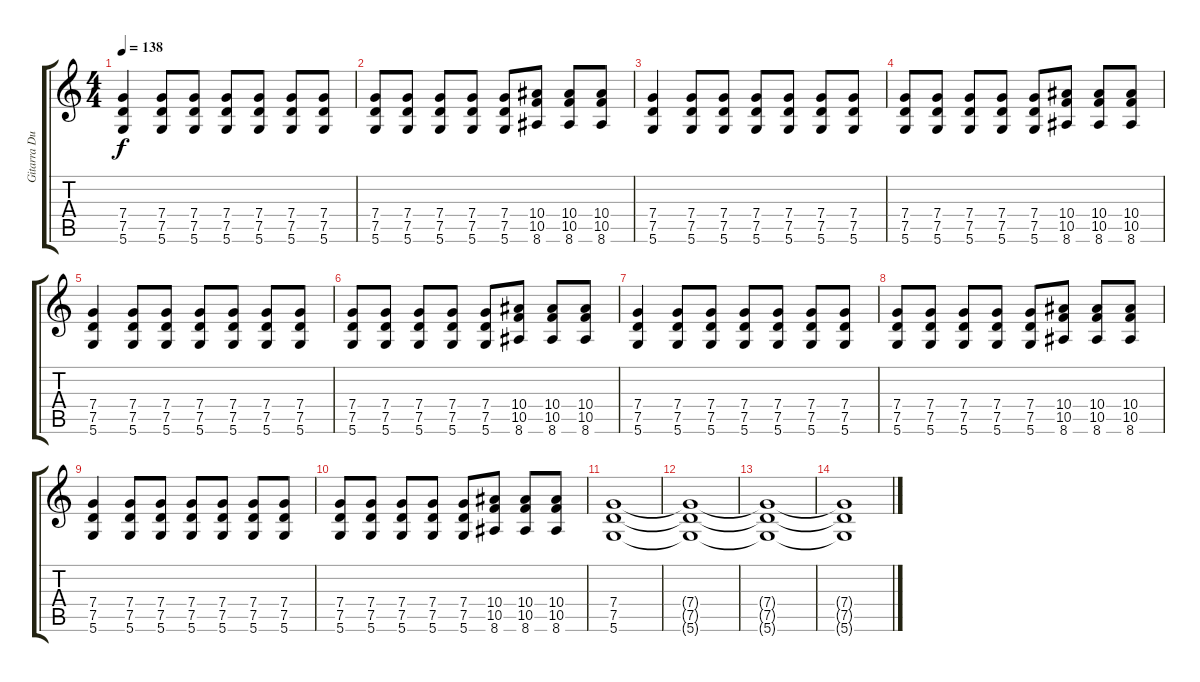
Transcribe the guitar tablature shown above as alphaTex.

\track ("Gitarra Dus Ritemos" "Gitarra Du") {instrument distortionguitar}
\staff {score tabs}
\tuning (D4 A3 F3 C3 G2 D2) {hide}
\ts (4 4)
\tempo 138
\clef g2
\ks c
(7.4 7.5 5.6).4{dy f} (7.4 7.5 5.6).8 (7.4 7.5 5.6).8 (7.4 7.5 5.6).8 (7.4 7.5 5.6).8 (7.4 7.5 5.6).8 (7.4 7.5 5.6).8 |
(7.4 7.5 5.6).8 (7.4 7.5 5.6).8 (7.4 7.5 5.6).8 (7.4 7.5 5.6).8 (7.4 7.5 5.6).8 (10.4 10.5 8.6).8 (10.4 10.5 8.6).8 (10.4 10.5 8.6).8 |
(7.4 7.5 5.6).4 (7.4 7.5 5.6).8 (7.4 7.5 5.6).8 (7.4 7.5 5.6).8 (7.4 7.5 5.6).8 (7.4 7.5 5.6).8 (7.4 7.5 5.6).8 |
(7.4 7.5 5.6).8 (7.4 7.5 5.6).8 (7.4 7.5 5.6).8 (7.4 7.5 5.6).8 (7.4 7.5 5.6).8 (10.4 10.5 8.6).8 (10.4 10.5 8.6).8 (10.4 10.5 8.6).8 |
(7.4 7.5 5.6).4 (7.4 7.5 5.6).8 (7.4 7.5 5.6).8 (7.4 7.5 5.6).8 (7.4 7.5 5.6).8 (7.4 7.5 5.6).8 (7.4 7.5 5.6).8 |
(7.4 7.5 5.6).8 (7.4 7.5 5.6).8 (7.4 7.5 5.6).8 (7.4 7.5 5.6).8 (7.4 7.5 5.6).8 (10.4 10.5 8.6).8 (10.4 10.5 8.6).8 (10.4 10.5 8.6).8 |
(7.4 7.5 5.6).4 (7.4 7.5 5.6).8 (7.4 7.5 5.6).8 (7.4 7.5 5.6).8 (7.4 7.5 5.6).8 (7.4 7.5 5.6).8 (7.4 7.5 5.6).8 |
(7.4 7.5 5.6).8 (7.4 7.5 5.6).8 (7.4 7.5 5.6).8 (7.4 7.5 5.6).8 (7.4 7.5 5.6).8 (10.4 10.5 8.6).8 (10.4 10.5 8.6).8 (10.4 10.5 8.6).8 |
(7.4 7.5 5.6).4 (7.4 7.5 5.6).8 (7.4 7.5 5.6).8 (7.4 7.5 5.6).8 (7.4 7.5 5.6).8 (7.4 7.5 5.6).8 (7.4 7.5 5.6).8 |
(7.4 7.5 5.6).8 (7.4 7.5 5.6).8 (7.4 7.5 5.6).8 (7.4 7.5 5.6).8 (7.4 7.5 5.6).8 (10.4 10.5 8.6).8 (10.4 10.5 8.6).8 (10.4 10.5 8.6).8 |
(7.4 7.5 5.6).1 |
(7.4{t} 7.5{t} 5.6{t}).1 |
(7.4{t} 7.5{t} 5.6{t}).1 |
(7.4{t} 7.5{t} 5.6{t}).1
